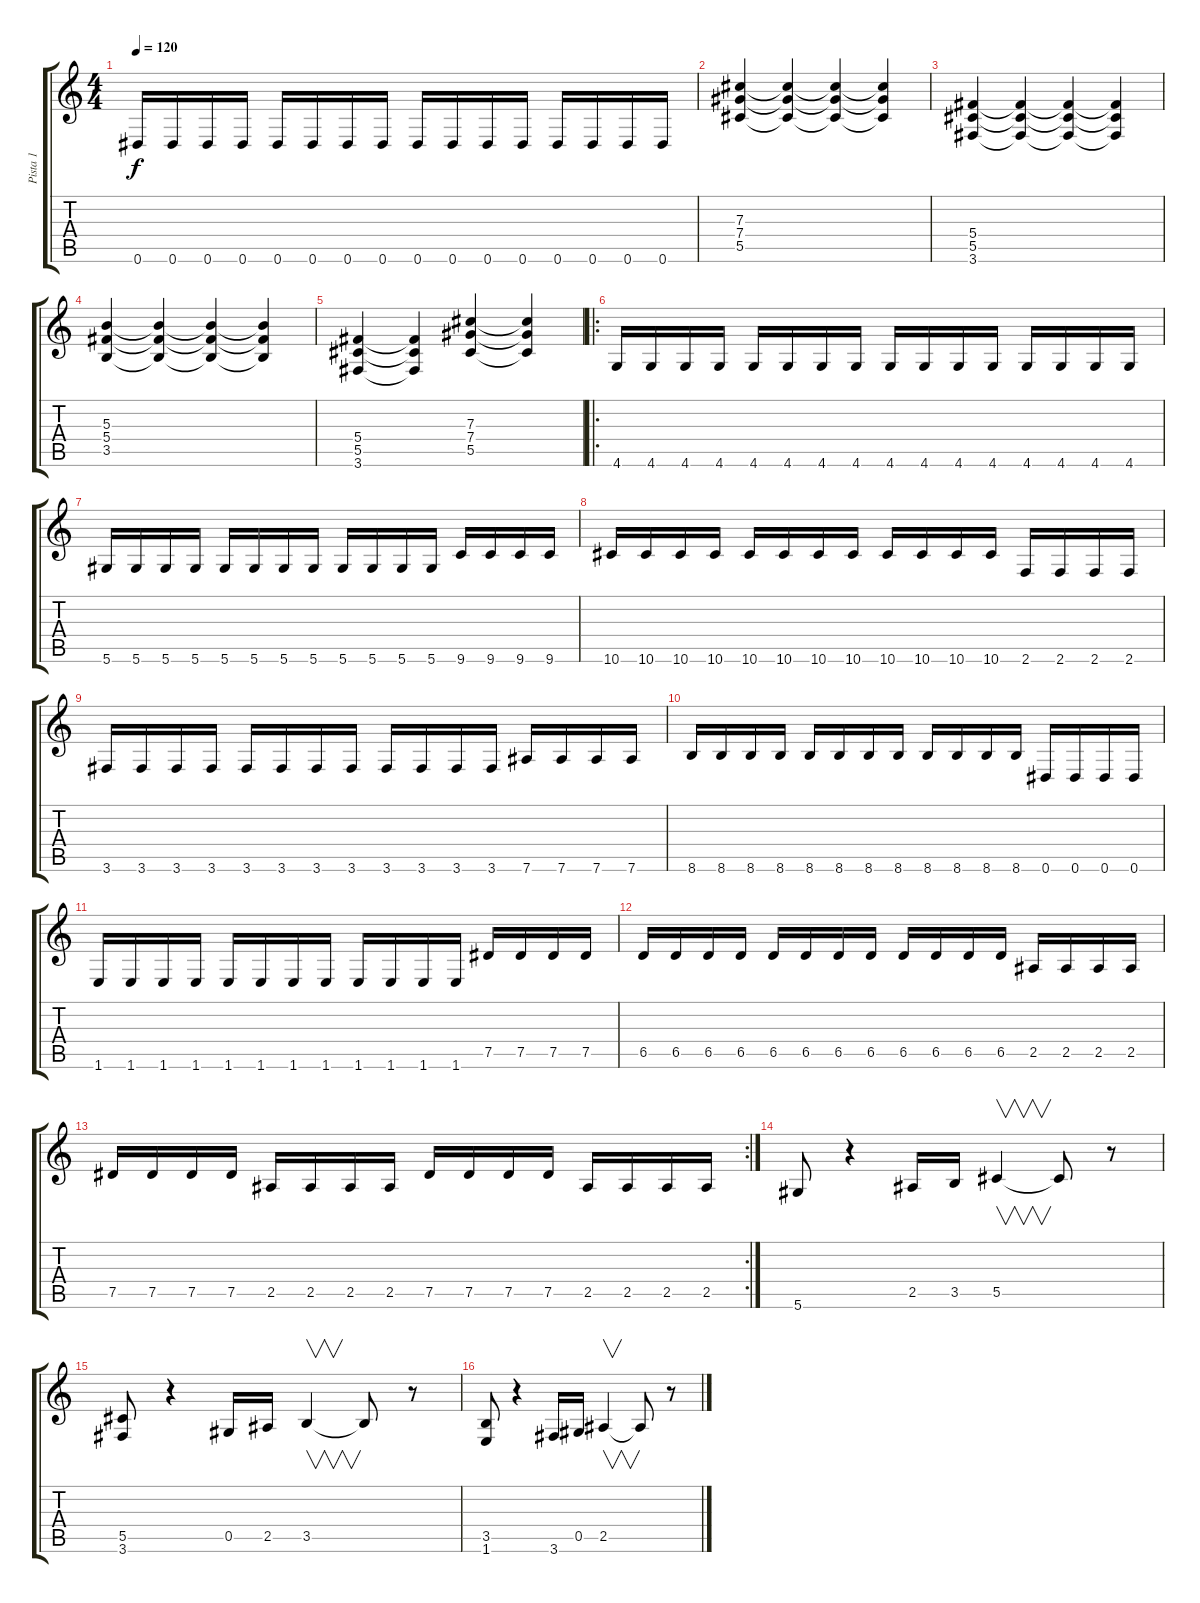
\track ("Pista 1" "Pista 1") {instrument distortionguitar}
\staff {score tabs}
\tuning (Eb4 Bb3 Gb3 Db3 Ab2 Eb2) {hide}
\ts (4 4)
\tempo 120
\clef g2
\ks c
0.6.16{dy f} 0.6.16 0.6.16 0.6.16 0.6.16 0.6.16 0.6.16 0.6.16 0.6.16 0.6.16 0.6.16 0.6.16 0.6.16 0.6.16 0.6.16 0.6.16 |
(7.3 7.4 5.5).4 (7.3{t} 7.4{t} 5.5{t}).4 (7.3{t} 7.4{t} 5.5{t}).4 (7.3{t} 7.4{t} 5.5{t}).4 |
(5.4 5.5 3.6).4 (5.4{t} 5.5{t} 3.6{t}).4 (5.4{t} 5.5{t} 3.6{t}).4 (5.4{t} 5.5{t} 3.6{t}).4 |
(5.3 5.4 3.5).4 (5.3{t} 5.4{t} 3.5{t}).4 (5.3{t} 5.4{t} 3.5{t}).4 (5.3{t} 5.4{t} 3.5{t}).4 |
(5.4 5.5 3.6).4 (5.4{t} 5.5{t} 3.6{t}).4 (7.3 7.4 5.5).4 (7.3{t} 7.4{t} 5.5{t}).4 |
\ro
4.6.16 4.6.16 4.6.16 4.6.16 4.6.16 4.6.16 4.6.16 4.6.16 4.6.16 4.6.16 4.6.16 4.6.16 4.6.16 4.6.16 4.6.16 4.6.16 |
5.6.16 5.6.16 5.6.16 5.6.16 5.6.16 5.6.16 5.6.16 5.6.16 5.6.16 5.6.16 5.6.16 5.6.16 9.6.16 9.6.16 9.6.16 9.6.16 |
10.6.16 10.6.16 10.6.16 10.6.16 10.6.16 10.6.16 10.6.16 10.6.16 10.6.16 10.6.16 10.6.16 10.6.16 2.6.16 2.6.16 2.6.16 2.6.16 |
3.6.16 3.6.16 3.6.16 3.6.16 3.6.16 3.6.16 3.6.16 3.6.16 3.6.16 3.6.16 3.6.16 3.6.16 7.6.16 7.6.16 7.6.16 7.6.16 |
8.6.16 8.6.16 8.6.16 8.6.16 8.6.16 8.6.16 8.6.16 8.6.16 8.6.16 8.6.16 8.6.16 8.6.16 0.6.16 0.6.16 0.6.16 0.6.16 |
1.6.16 1.6.16 1.6.16 1.6.16 1.6.16 1.6.16 1.6.16 1.6.16 1.6.16 1.6.16 1.6.16 1.6.16 7.5.16 7.5.16 7.5.16 7.5.16 |
6.5.16 6.5.16 6.5.16 6.5.16 6.5.16 6.5.16 6.5.16 6.5.16 6.5.16 6.5.16 6.5.16 6.5.16 2.5.16 2.5.16 2.5.16 2.5.16 |
\rc 2
7.5.16 7.5.16 7.5.16 7.5.16 2.5.16 2.5.16 2.5.16 2.5.16 7.5.16 7.5.16 7.5.16 7.5.16 2.5.16 2.5.16 2.5.16 2.5.16 |
5.6.8 r.4 2.5.16 3.5.16 5.5.4{v} 5.5{t}.8 r.8 |
(5.5 3.6).8 r.4 0.5.16 2.5.16 3.5.4{v} 3.5{t}.8 r.8 |
(3.5 1.6).8 r.4 3.6.16 0.5.16 2.5.4{v} 2.5{t}.8 r.8
